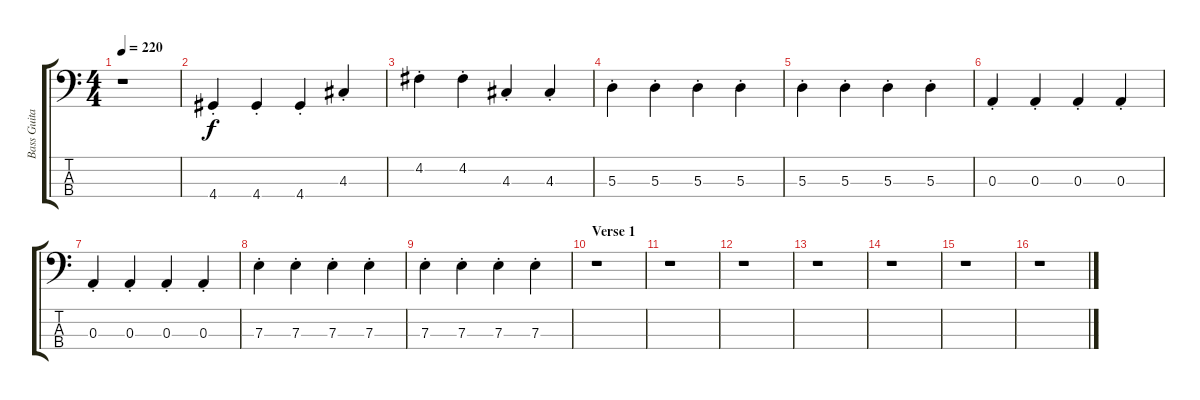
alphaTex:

\track ("Bass Guitar 2" "Bass Guita") {instrument electricbasspick}
\staff {score tabs}
\tuning (G2 D2 A1 E1) {hide}
\ts (4 4)
\tempo 220
\clef f4
\ks c
r.1{dy f} |
4.4{st}.4 4.4{st}.4 4.4{st}.4 4.3{st}.4 |
4.2{st}.4 4.2{st}.4 4.3{st}.4 4.3{st}.4 |
5.3{st}.4 5.3{st}.4 5.3{st}.4 5.3{st}.4 |
5.3{st}.4 5.3{st}.4 5.3{st}.4 5.3{st}.4 |
0.3{st}.4 0.3{st}.4 0.3{st}.4 0.3{st}.4 |
0.3{st}.4 0.3{st}.4 0.3{st}.4 0.3{st}.4 |
7.3{st}.4 7.3{st}.4 7.3{st}.4 7.3{st}.4 |
7.3{st}.4 7.3{st}.4 7.3{st}.4 7.3{st}.4 |
\section ("" "Verse 1")
r.1 |
r.1 |
r.1 |
r.1 |
r.1 |
r.1 |
r.1
